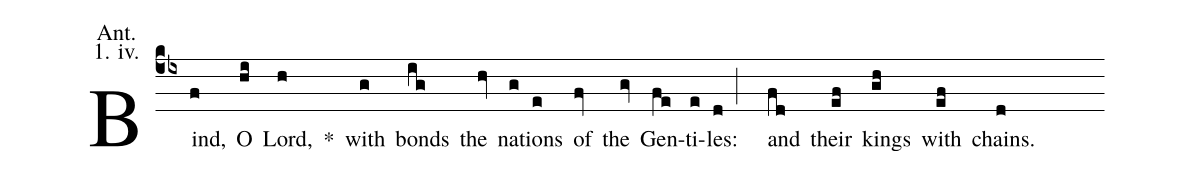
annotation: Ant.;
annotation: 1. iv.;
%%
(cb4) Bind,(f) O(hi) Lord,(h) <sp>*</sp>() with(g) bonds(ig) the(hv) na(g)tions(e) of(fv) the(gv) Gen(fe)ti(e)les:(d;) and(fd) their(ef) kings(gh) with(ef) chains.(d)
